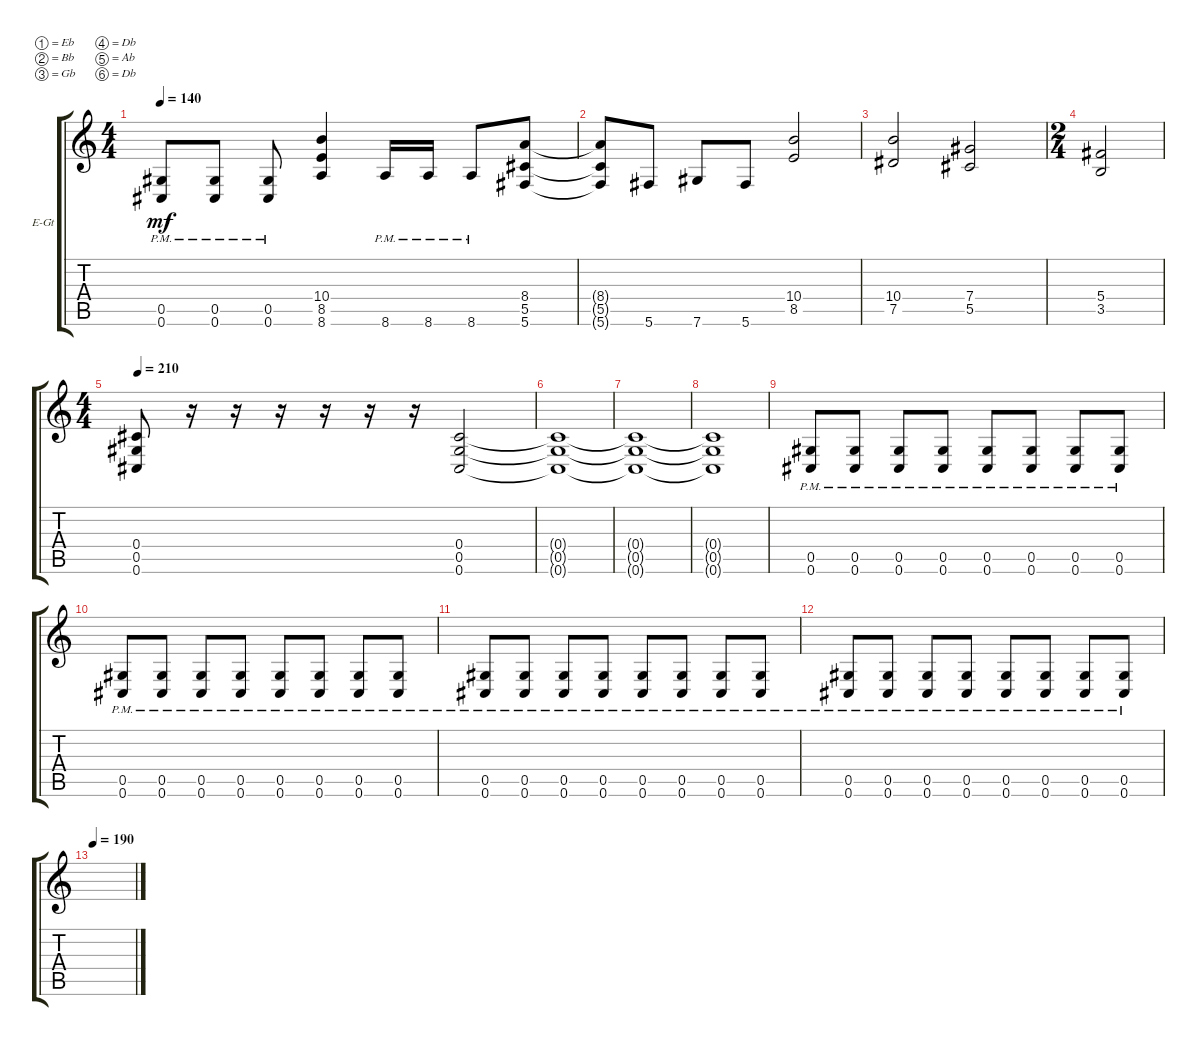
\defaultSystemsLayout 4
\bracketExtendMode groupsimilarinstruments
\firstSystemTrackNameOrientation horizontal
\otherSystemsTrackNameOrientation horizontal
\track ("Electric Guitar" "E-Gt") {instrument distortionguitar}
\staff {score tabs}
\tuning (Eb4 Bb3 Gb3 Db3 Ab2 Db2)
\ts (4 4)
\tempo 140
\clef g2
\ks c
(0.6{pm} 0.5{pm}).8{dy mf} (0.5{pm} 0.6{pm}).8 (0.6{pm} 0.5{pm}).8 (8.6 8.5 10.4).4 8.6{pm}.16 8.6{pm}.16 8.6{pm}.8 (5.6 5.5 8.4).8 |
(5.6{t} 5.5{t} 8.4{t}).8 5.6.8 7.6.8 5.6.8 (8.5 10.4).2 |
(7.5 10.4).2 (5.5 7.4).2 |
\ts (2 4)
(5.4 3.5).2 |
\ts (4 4)
\tempo (210 0.00625)
(0.6 0.5 0.4).8 r.16 r.16 r.16 r.16 r.16 r.16 (0.6 0.5 0.4).2 |
(0.6{t} 0.5{t} 0.4{t}).1 |
(0.6{t} 0.5{t} 0.4{t}).1 |
(0.6{t} 0.5{t} 0.4{t}).1 |
(0.6{pm} 0.5{pm}).8 (0.6{pm} 0.5{pm}).8 (0.6{pm} 0.5{pm}).8 (0.6{pm} 0.5{pm}).8 (0.6{pm} 0.5{pm}).8 (0.6{pm} 0.5{pm}).8 (0.6{pm} 0.5{pm}).8 (0.6{pm} 0.5{pm}).8 |
(0.6{pm} 0.5{pm}).8 (0.6{pm} 0.5{pm}).8 (0.6{pm} 0.5{pm}).8 (0.6{pm} 0.5{pm}).8 (0.6{pm} 0.5{pm}).8 (0.6{pm} 0.5{pm}).8 (0.6{pm} 0.5{pm}).8 (0.6{pm} 0.5{pm}).8 |
(0.6{pm} 0.5{pm}).8 (0.6{pm} 0.5{pm}).8 (0.6{pm} 0.5{pm}).8 (0.6{pm} 0.5{pm}).8 (0.6{pm} 0.5{pm}).8 (0.6{pm} 0.5{pm}).8 (0.6{pm} 0.5{pm}).8 (0.6{pm} 0.5{pm}).8 |
(0.6{pm} 0.5{pm}).8 (0.6{pm} 0.5{pm}).8 (0.6{pm} 0.5{pm}).8 (0.6{pm} 0.5{pm}).8 (0.6{pm} 0.5{pm}).8 (0.6{pm} 0.5{pm}).8 (0.6{pm} 0.5{pm}).8 (0.6{pm} 0.5{pm}).8 |
\tempo (190 0.00625)
